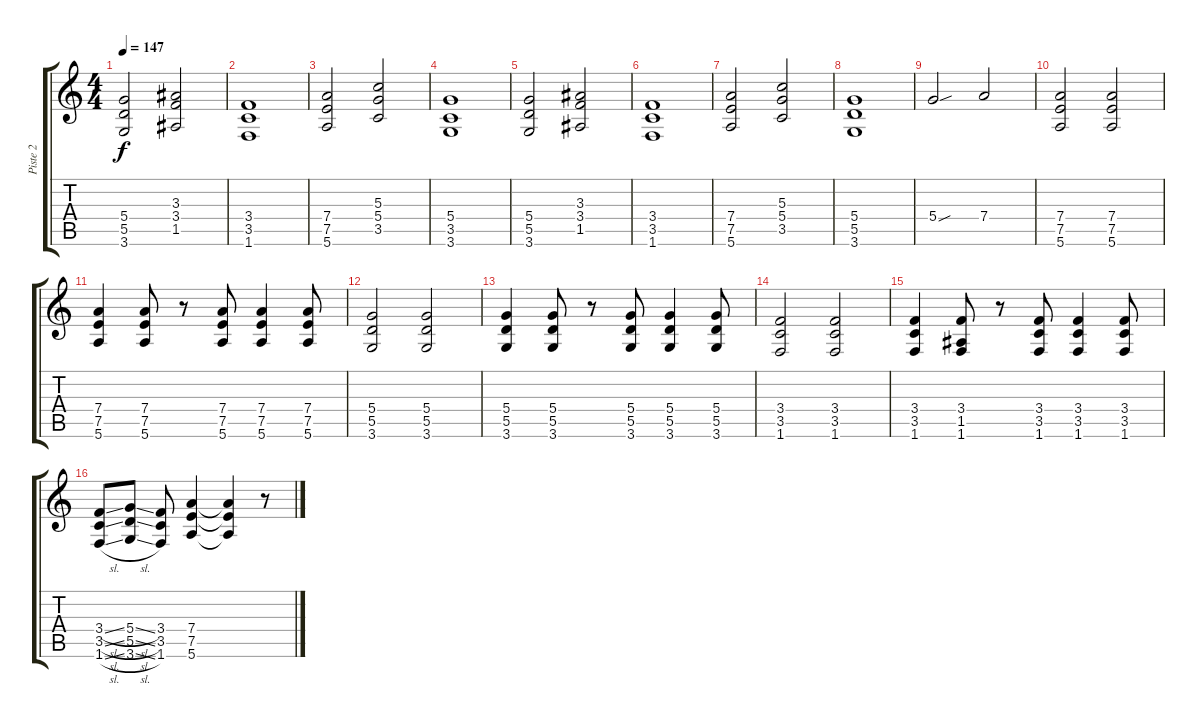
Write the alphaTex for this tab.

\track ("Piste 2" "Piste 2") {instrument distortionguitar}
\staff {score tabs}
\tuning (E4 B3 G3 D3 A2 E2) {hide}
\ts (4 4)
\tempo 147
\clef g2
\ks c
(5.4 5.5 3.6).2{dy f} (3.3 3.4 1.5).2 |
(3.4 3.5 1.6).1 |
(7.4 7.5 5.6).2 (5.3 5.4 3.5).2 |
(5.4 3.5 3.6).1 |
(5.4 5.5 3.6).2 (3.3 3.4 1.5).2 |
(3.4 3.5 1.6).1 |
(7.4 7.5 5.6).2 (5.3 5.4 3.5).2 |
(5.4 5.5 3.6).1 |
5.4{sou}.2 7.4.2 |
(7.4 7.5 5.6).2 (7.4 7.5 5.6).2 |
(7.4 7.5 5.6).4 (7.4 7.5 5.6).8 r.8 (7.4 7.5 5.6).8 (7.4 7.5 5.6).4 (7.4 7.5 5.6).8 |
(5.4 5.5 3.6).2 (5.4 5.5 3.6).2 |
(5.4 5.5 3.6).4 (5.4 5.5 3.6).8 r.8 (5.4 5.5 3.6).8 (5.4 5.5 3.6).4 (5.4 5.5 3.6).8 |
(3.4 3.5 1.6).2 (3.4 3.5 1.6).2 |
(3.4 3.5 1.6).4 (3.4 1.5 1.6).8 r.8 (3.4 3.5 1.6).8 (3.4 3.5 1.6).4 (3.4 3.5 1.6).8 |
(3.4{sl} 3.5{sl} 1.6{sl}).8 (5.4{sl} 5.5{sl} 3.6{sl}).8 (3.4 3.5 1.6).8 (7.4 7.5 5.6).4 (7.4{t} 7.5{t} 5.6{t}).4 r.8
